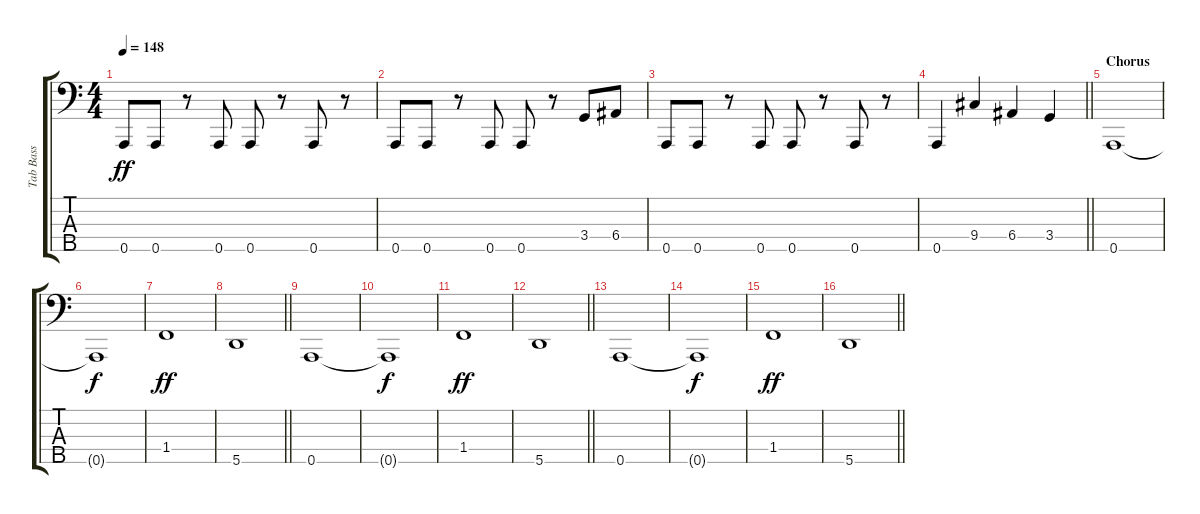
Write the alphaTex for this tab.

\track ("Tab Bass" "Tab Bass") {instrument electricbasspick}
\staff {score tabs}
\tuning (G2 D2 A1 E1 A0) {hide}
\ts (4 4)
\tempo 148
\clef f4
\ks c
0.5.8{dy ff} 0.5.8 r.8 0.5.8 0.5.8 r.8 0.5.8 r.8 |
0.5.8 0.5.8 r.8 0.5.8 0.5.8 r.8 3.4.8 6.4.8 |
0.5.8 0.5.8 r.8 0.5.8 0.5.8 r.8 0.5.8 r.8 |
\barLineRight lightlight
0.5.4 9.4.4 6.4.4 3.4.4 |
\section ("" "Chorus")
0.5.1 |
0.5{t}.1{dy f} |
1.4.1{dy ff} |
\barLineRight lightlight
5.5.1 |
0.5.1 |
0.5{t}.1{dy f} |
1.4.1{dy ff} |
\barLineRight lightlight
5.5.1 |
0.5.1 |
0.5{t}.1{dy f} |
1.4.1{dy ff} |
\barLineRight lightlight
5.5.1
